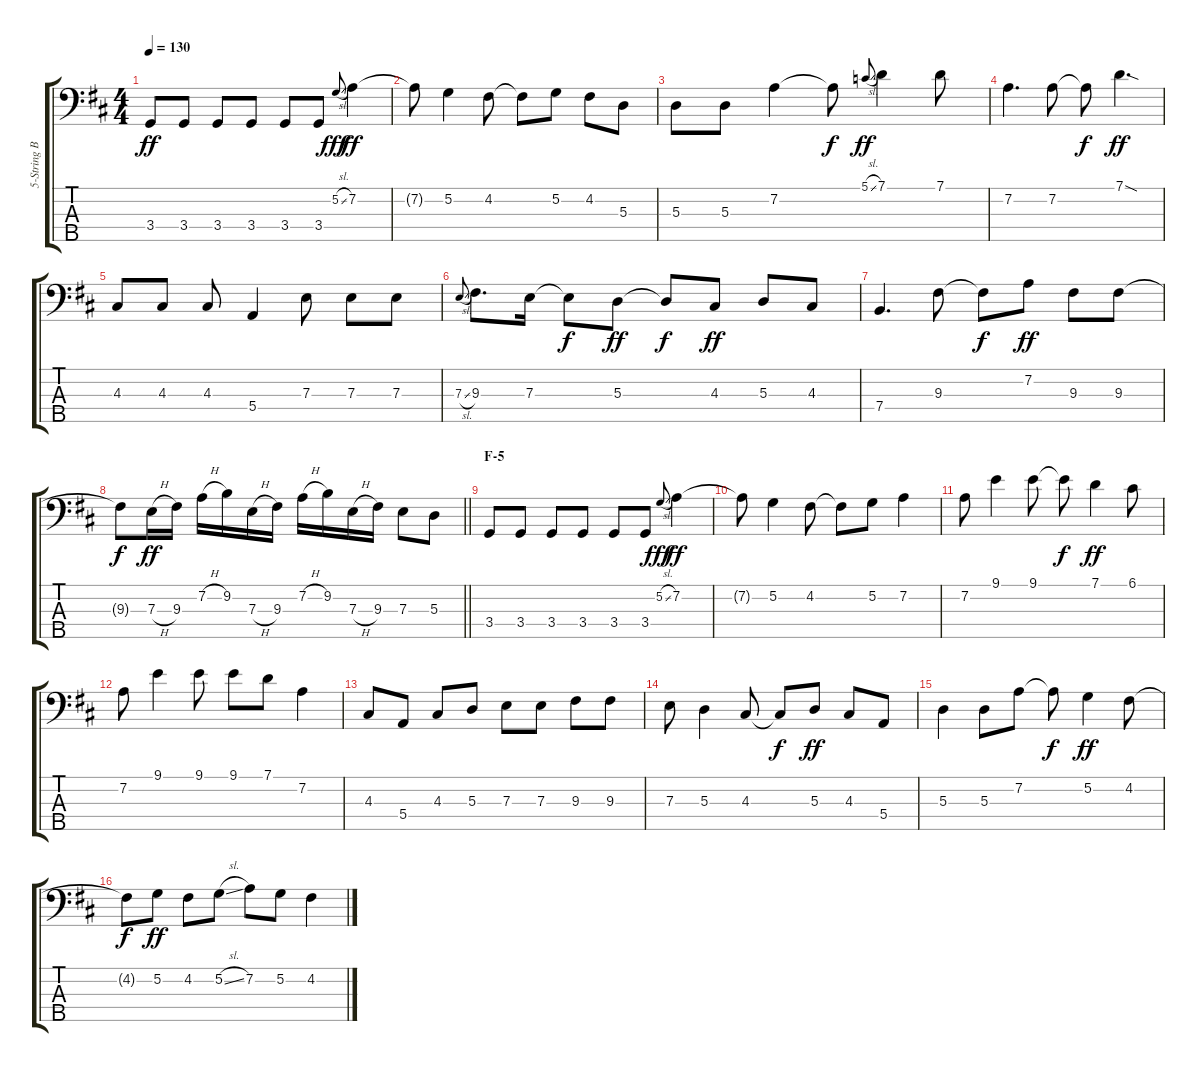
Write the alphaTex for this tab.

\track ("5-String Bass" "5-String B") {instrument electricbassfinger}
\staff {score tabs}
\tuning (G2 D2 A1 E1 B0) {hide}
\ts (4 4)
\tempo 130
\clef f4
\ks d
3.4.8{dy ff} 3.4.8 3.4.8 3.4.8 3.4.8 3.4.8 5.2{sl}.8{gr onbeat dy fff} 7.2.4{dy ff} |
7.2{t}.8 5.2.4 4.2.8 4.2{t}.8 5.2.8 4.2.8 5.3.8 |
5.3.8 5.3.8 7.2.4 7.2{t}.8{dy f} 5.1{sl}.8{gr onbeat dy ff} 7.1.4 7.1.8 |
7.2.4{d} 7.2.8 7.2{t}.8{dy f} 7.1{sod}.4{d dy ff} |
4.3.8 4.3.8 4.3.8 5.4.4 7.3.8 7.3.8 7.3.8 |
7.3{sl}.8{gr onbeat} 9.3.8{d} 7.3.16 7.3{t}.8{dy f} 5.3.8{dy ff} 5.3{t}.8{dy f} 4.3.8{dy ff} 5.3.8 4.3.8 |
7.4.4{d} 9.3.8 9.3{t}.8{dy f} 7.2.8{dy ff} 9.3.8 9.3.8 |
\barLineRight lightlight
9.3{t}.8{dy f} 7.3{h}.16{dy ff} 9.3.16 7.2{h}.16 9.2.16 7.3{h}.16 9.3.16 7.2{h}.16 9.2.16 7.3{h}.16 9.3.16 7.3.8 5.3.8 |
\section ("" "F-5")
3.4.8 3.4.8 3.4.8 3.4.8 3.4.8 3.4.8 5.2{sl}.8{gr onbeat dy fff} 7.2.4{dy ff} |
7.2{t}.8 5.2.4 4.2.8 4.2{t}.8 5.2.8 7.2.4 |
7.2.8 9.1.4 9.1.8 9.1{t}.8{dy f} 7.1.4{dy ff} 6.1.8 |
7.2.8 9.1.4 9.1.8 9.1.8 7.1.8 7.2.4 |
4.3.8 5.4.8 4.3.8 5.3.8 7.3.8 7.3.8 9.3.8 9.3.8 |
7.3.8 5.3.4 4.3.8 4.3{t}.8{dy f} 5.3.8{dy ff} 4.3.8 5.4.8 |
5.3.4 5.3.8 7.2.8 7.2{t}.8{dy f} 5.2.4{dy ff} 4.2.8 |
4.2{t}.8{dy f} 5.2.8{dy ff} 4.2.8 5.2{sl}.8 7.2.8 5.2.8 4.2.4
